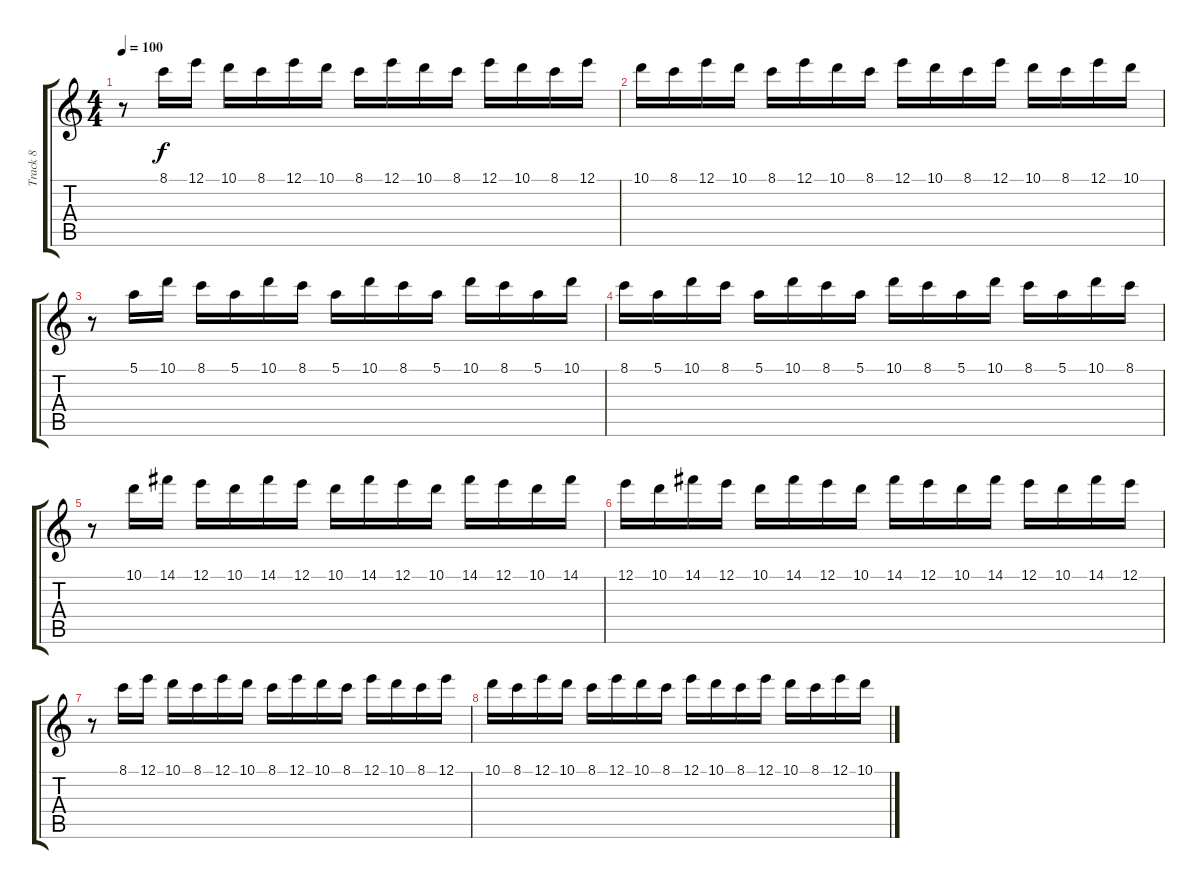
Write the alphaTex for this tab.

\track ("Track 8" "Track 8") {instrument electricguitarjazz}
\staff {score tabs}
\tuning (E4 B3 G3 D3 A2 E2) {hide}
\ts (4 4)
\tempo 100
\clef g2
\ks c
r.8{dy f} 8.1.16 12.1.16 10.1.16 8.1.16 12.1.16 10.1.16 8.1.16 12.1.16 10.1.16 8.1.16 12.1.16 10.1.16 8.1.16 12.1.16 |
10.1.16 8.1.16 12.1.16 10.1.16 8.1.16 12.1.16 10.1.16 8.1.16 12.1.16 10.1.16 8.1.16 12.1.16 10.1.16 8.1.16 12.1.16 10.1.16 |
r.8 5.1.16 10.1.16 8.1.16 5.1.16 10.1.16 8.1.16 5.1.16 10.1.16 8.1.16 5.1.16 10.1.16 8.1.16 5.1.16 10.1.16 |
8.1.16 5.1.16 10.1.16 8.1.16 5.1.16 10.1.16 8.1.16 5.1.16 10.1.16 8.1.16 5.1.16 10.1.16 8.1.16 5.1.16 10.1.16 8.1.16 |
r.8 10.1.16 14.1.16 12.1.16 10.1.16 14.1.16 12.1.16 10.1.16 14.1.16 12.1.16 10.1.16 14.1.16 12.1.16 10.1.16 14.1.16 |
12.1.16 10.1.16 14.1.16 12.1.16 10.1.16 14.1.16 12.1.16 10.1.16 14.1.16 12.1.16 10.1.16 14.1.16 12.1.16 10.1.16 14.1.16 12.1.16 |
r.8 8.1.16 12.1.16 10.1.16 8.1.16 12.1.16 10.1.16 8.1.16 12.1.16 10.1.16 8.1.16 12.1.16 10.1.16 8.1.16 12.1.16 |
10.1.16 8.1.16 12.1.16 10.1.16 8.1.16 12.1.16 10.1.16 8.1.16 12.1.16 10.1.16 8.1.16 12.1.16 10.1.16 8.1.16 12.1.16 10.1.16
